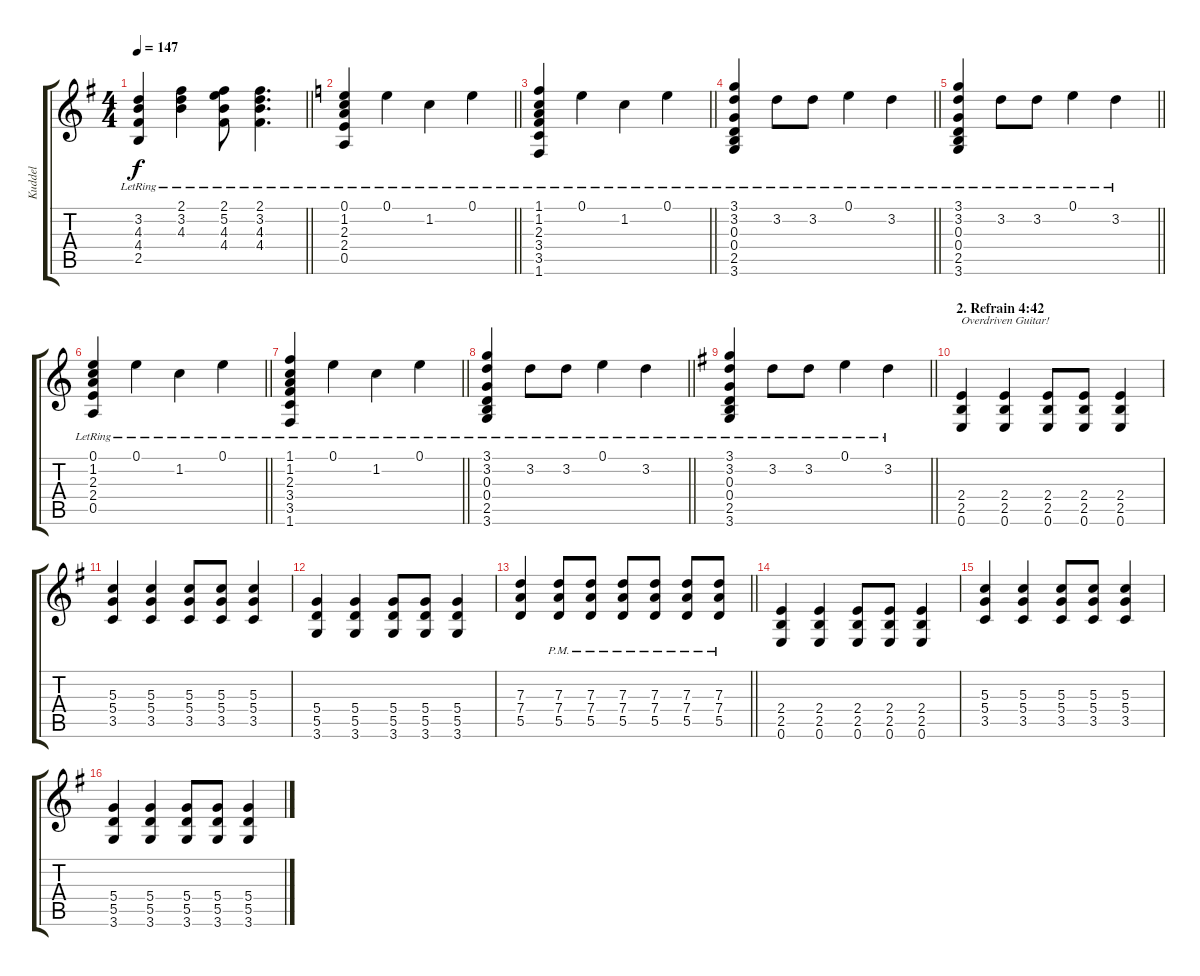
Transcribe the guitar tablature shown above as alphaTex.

\track ("Kuddel" "Kuddel") {instrument electricguitarclean}
\staff {score tabs}
\tuning (E4 B3 G3 D3 A2 E2) {hide}
\ts (4 4)
\tempo 147
\clef g2
\barLineRight lightlight
\ks g
(3.2 4.3{lr} 4.4{lr} 2.5).4{dy f} (2.1{lr} 3.2{lr} 4.3{lr}).4 (2.1 5.2{lr} 4.3{lr} 4.4{lr}).8 (2.1 3.2{lr} 4.3{lr} 4.4{lr}).4{d} |
\barLineRight lightlight
\ks c
(0.1{lr} 1.2{lr} 2.3{lr} 2.4{lr} 0.5{lr}).4 0.1{lr}.4 1.2{lr}.4 0.1{lr}.4 |
\barLineRight lightlight
(1.1{lr} 1.2{lr} 2.3{lr} 3.4{lr} 3.5{lr} 1.6{lr}).4 0.1{lr}.4 1.2{lr}.4 0.1{lr}.4 |
\barLineRight lightlight
(3.1{lr} 3.2{lr} 0.3{lr} 0.4{lr} 2.5{lr} 3.6{lr}).4 3.2{lr}.8 3.2{lr}.8 0.1{lr}.4 3.2{lr}.4 |
\barLineRight lightlight
(3.1{lr} 3.2{lr} 0.3{lr} 0.4{lr} 2.5{lr} 3.6{lr}).4 3.2{lr}.8 3.2{lr}.8 0.1{lr}.4 3.2{lr}.4 |
\barLineRight lightlight
(0.1{lr} 1.2{lr} 2.3{lr} 2.4{lr} 0.5{lr}).4 0.1{lr}.4 1.2{lr}.4 0.1{lr}.4 |
\barLineRight lightlight
(1.1{lr} 1.2{lr} 2.3{lr} 3.4{lr} 3.5{lr} 1.6{lr}).4 0.1{lr}.4 1.2{lr}.4 0.1{lr}.4 |
\barLineRight lightlight
(3.1{lr} 3.2{lr} 0.3{lr} 0.4{lr} 2.5{lr} 3.6{lr}).4 3.2{lr}.8 3.2{lr}.8 0.1{lr}.4 3.2{lr}.4 |
\barLineRight lightlight
\ks g
(3.1{lr} 3.2{lr} 0.3{lr} 0.4{lr} 2.5{lr} 3.6{lr}).4 3.2{lr}.8 3.2{lr}.8 0.1{lr}.4 3.2{lr}.4 |
\section ("" "2. Refrain 4:42")
(2.4 2.5 0.6).4{txt "Overdriven Guitar!" instrument overdrivenguitar} (2.4 2.5 0.6).4 (2.4 2.5 0.6).8 (2.4 2.5 0.6).8 (2.4 2.5 0.6).4 |
(5.3 5.4 3.5).4 (5.3 5.4 3.5).4 (5.3 5.4 3.5).8 (5.3 5.4 3.5).8 (5.3 5.4 3.5).4 |
(5.4 5.5 3.6).4 (5.4 5.5 3.6).4 (5.4 5.5 3.6).8 (5.4 5.5 3.6).8 (5.4 5.5 3.6).4 |
\barLineRight lightlight
(7.3 7.4 5.5).4 (7.3{pm} 7.4{pm} 5.5{pm}).8 (7.3{pm} 7.4{pm} 5.5{pm}).8 (7.3{pm} 7.4{pm} 5.5{pm}).8 (7.3{pm} 7.4{pm} 5.5{pm}).8 (7.3{pm} 7.4{pm} 5.5{pm}).8 (7.3{pm} 7.4{pm} 5.5{pm}).8 |
(2.4 2.5 0.6).4 (2.4 2.5 0.6).4 (2.4 2.5 0.6).8 (2.4 2.5 0.6).8 (2.4 2.5 0.6).4 |
(5.3 5.4 3.5).4 (5.3 5.4 3.5).4 (5.3 5.4 3.5).8 (5.3 5.4 3.5).8 (5.3 5.4 3.5).4 |
(5.4 5.5 3.6).4 (5.4 5.5 3.6).4 (5.4 5.5 3.6).8 (5.4 5.5 3.6).8 (5.4 5.5 3.6).4
